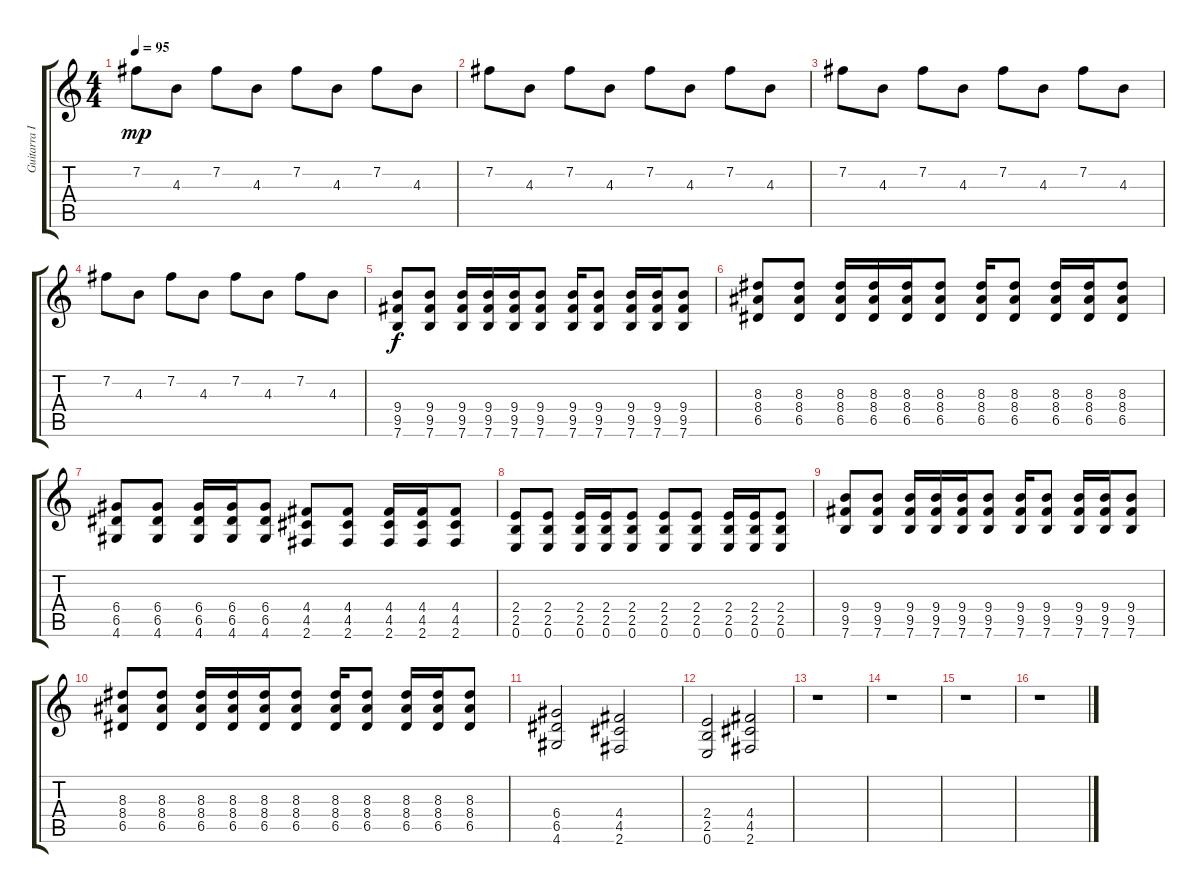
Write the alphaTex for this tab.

\track ("Guitarra II" "Guitarra I") {instrument distortionguitar}
\staff {score tabs}
\tuning (E4 B3 G3 D3 A2 E2) {hide}
\ts (4 4)
\tempo 95
\clef g2
\ks c
7.2.8{dy mp} 4.3.8 7.2.8 4.3.8 7.2.8 4.3.8 7.2.8 4.3.8 |
7.2.8 4.3.8 7.2.8 4.3.8 7.2.8 4.3.8 7.2.8 4.3.8 |
7.2.8 4.3.8 7.2.8 4.3.8 7.2.8 4.3.8 7.2.8 4.3.8 |
7.2.8 4.3.8 7.2.8 4.3.8 7.2.8 4.3.8 7.2.8 4.3.8 |
(9.4 9.5 7.6).8{dy f} (9.4 9.5 7.6).8 (9.4 9.5 7.6).16 (9.4 9.5 7.6).16 (9.4 9.5 7.6).16 (9.4 9.5 7.6).8 (9.4 9.5 7.6).16 (9.4 9.5 7.6).8 (9.4 9.5 7.6).16 (9.4 9.5 7.6).16 (9.4 9.5 7.6).8 |
(8.3 8.4 6.5).8 (8.3 8.4 6.5).8 (8.3 8.4 6.5).16 (8.3 8.4 6.5).16 (8.3 8.4 6.5).16 (8.3 8.4 6.5).8 (8.3 8.4 6.5).16 (8.3 8.4 6.5).8 (8.3 8.4 6.5).16 (8.3 8.4 6.5).16 (8.3 8.4 6.5).8 |
(6.4 6.5 4.6).8 (6.4 6.5 4.6).8 (6.4 6.5 4.6).16 (6.4 6.5 4.6).16 (6.4 6.5 4.6).8 (4.4 4.5 2.6).8 (4.4 4.5 2.6).8 (4.4 4.5 2.6).16 (4.4 4.5 2.6).16 (4.4 4.5 2.6).8 |
(2.4 2.5 0.6).8 (2.4 2.5 0.6).8 (2.4 2.5 0.6).16 (2.4 2.5 0.6).16 (2.4 2.5 0.6).8 (2.4 2.5 0.6).8 (2.4 2.5 0.6).8 (2.4 2.5 0.6).16 (2.4 2.5 0.6).16 (2.4 2.5 0.6).8 |
(9.4 9.5 7.6).8 (9.4 9.5 7.6).8 (9.4 9.5 7.6).16 (9.4 9.5 7.6).16 (9.4 9.5 7.6).16 (9.4 9.5 7.6).8 (9.4 9.5 7.6).16 (9.4 9.5 7.6).8 (9.4 9.5 7.6).16 (9.4 9.5 7.6).16 (9.4 9.5 7.6).8 |
(8.3 8.4 6.5).8 (8.3 8.4 6.5).8 (8.3 8.4 6.5).16 (8.3 8.4 6.5).16 (8.3 8.4 6.5).16 (8.3 8.4 6.5).8 (8.3 8.4 6.5).16 (8.3 8.4 6.5).8 (8.3 8.4 6.5).16 (8.3 8.4 6.5).16 (8.3 8.4 6.5).8 |
(6.4 6.5 4.6).2 (4.4 4.5 2.6).2 |
(2.4 2.5 0.6).2 (4.4 4.5 2.6).2 |
r.1 |
r.1 |
r.1 |
r.1
